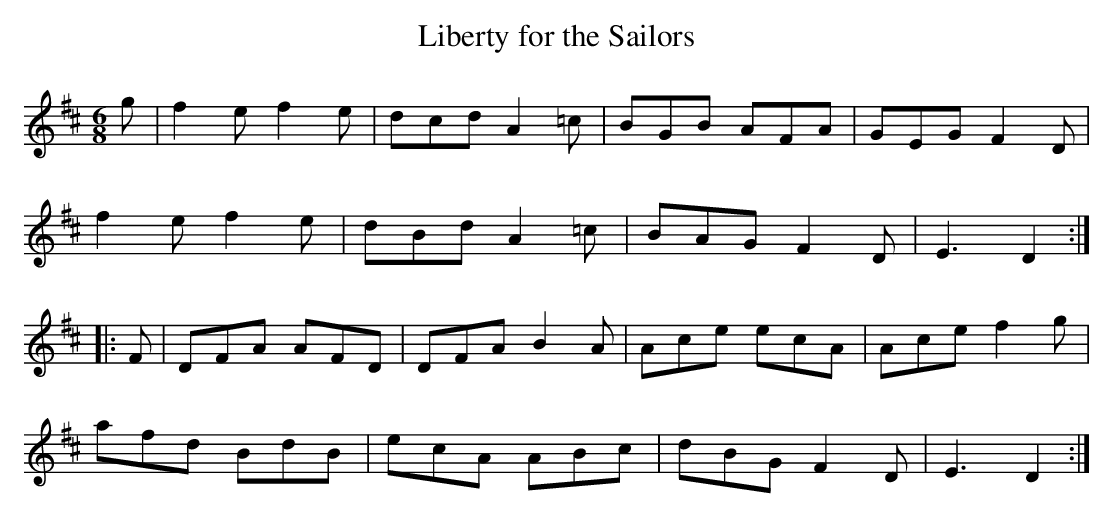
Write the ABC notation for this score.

X:1
T:Liberty for the Sailors
L:1/8
M:6/8
K:D
g|f2e f2e|dcd A2=c|BGB AFA|GEG F2D|
f2e f2e|dBd A2=c|BAG F2D|E3 D2:|
|:F|DFA AFD|DFA B2A|Ace ecA|Ace f2g|
afd BdB|ecA ABc|dBG F2D|E3D2:|
